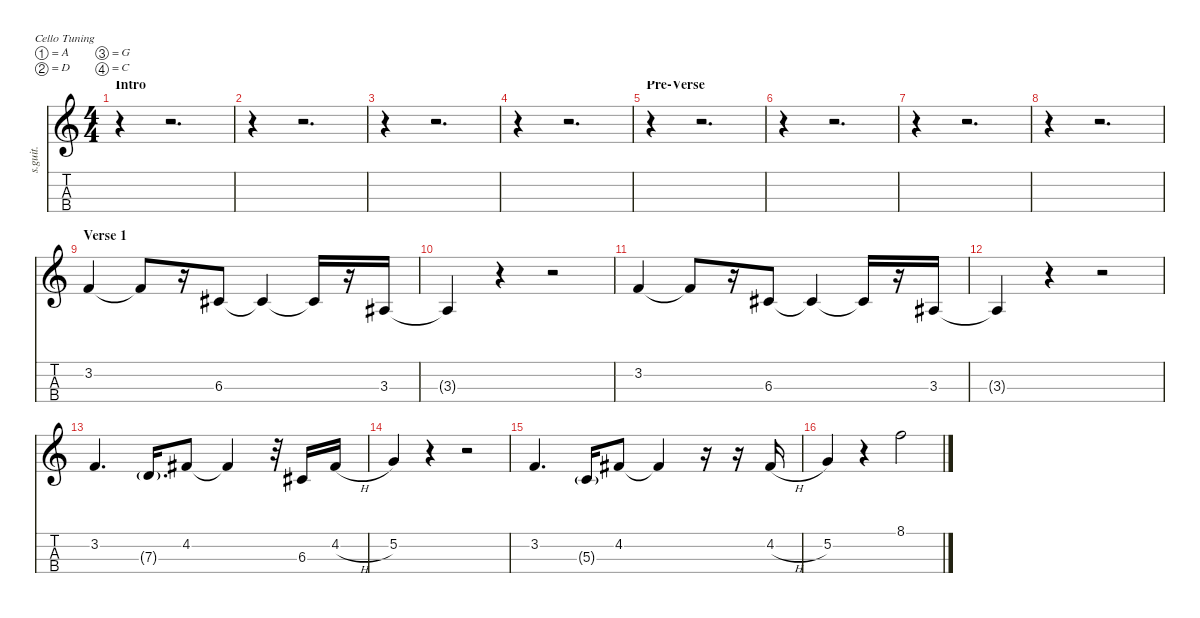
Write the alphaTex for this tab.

\defaultSystemsLayout 4
\hideDynamics
\bracketExtendMode nobrackets
\track ("Kurt Cobain | Vocals" "s.guit.") {instrument cello}
\staff {score tabs}
\tuning (A3 D3 G2 C2)
\displaytranspose 12
\ts (4 4)
\beaming (8 2 2 2 2)
\section ("" "Intro")
\tempo (79 hide)
\clef g2
\ks c
r.4{dy f instrument cello} r.2{d} |
r.4 r.2{d} |
r.4 r.2{d} |
r.4 r.2{d} |
\section ("" "Pre-Verse")
r.4 r.2{d} |
r.4 r.2{d} |
r.4 r.2{d} |
r.4 r.2{d} |
\section ("" "Verse 1")
3.2.4{lyrics (0 "") lyrics (1 "") lyrics (2 "") lyrics (3 "") lyrics (4 "")} 3.2{t}.8{lyrics (0 "") lyrics (1 "") lyrics (2 "") lyrics (3 "") lyrics (4 "")} r.16 6.3{acc #}.8{lyrics (0 "") lyrics (1 "") lyrics (2 "") lyrics (3 "") lyrics (4 "")} 6.3{t acc #}.4{lyrics (0 "") lyrics (1 "") lyrics (2 "") lyrics (3 "") lyrics (4 "")} 6.3{t acc #}.16{lyrics (0 "") lyrics (1 "") lyrics (2 "") lyrics (3 "") lyrics (4 "")} r.16 3.3{acc #}.16{lyrics (0 "") lyrics (1 "") lyrics (2 "") lyrics (3 "") lyrics (4 "")} |
3.3{t acc #}.4{lyrics (0 "") lyrics (1 "") lyrics (2 "") lyrics (3 "") lyrics (4 "")} r.4 r.2 |
3.2.4{lyrics (0 "") lyrics (1 "") lyrics (2 "") lyrics (3 "") lyrics (4 "")} 3.2{t}.8{lyrics (0 "") lyrics (1 "") lyrics (2 "") lyrics (3 "") lyrics (4 "")} r.16 6.3{acc #}.8{lyrics (0 "") lyrics (1 "") lyrics (2 "") lyrics (3 "") lyrics (4 "")} 6.3{t acc #}.4{lyrics (0 "") lyrics (1 "") lyrics (2 "") lyrics (3 "") lyrics (4 "")} 6.3{t acc #}.16{lyrics (0 "") lyrics (1 "") lyrics (2 "") lyrics (3 "") lyrics (4 "")} r.16 3.3{acc #}.16{lyrics (0 "") lyrics (1 "") lyrics (2 "") lyrics (3 "") lyrics (4 "")} |
3.3{t acc #}.4{lyrics (0 "") lyrics (1 "") lyrics (2 "") lyrics (3 "") lyrics (4 "")} r.4 r.2 |
3.2.4{d lyrics (0 "") lyrics (1 "") lyrics (2 "") lyrics (3 "") lyrics (4 "")} 7.3{g}.16{d lyrics (0 "") lyrics (1 "") lyrics (2 "") lyrics (3 "") lyrics (4 "") dy ff} 4.2{acc #}.8{lyrics (0 "") lyrics (1 "") lyrics (2 "") lyrics (3 "") lyrics (4 "") dy f} 4.2{t acc #}.4{lyrics (0 "") lyrics (1 "") lyrics (2 "") lyrics (3 "") lyrics (4 "")} r.32 6.3{acc #}.16{lyrics (0 "") lyrics (1 "") lyrics (2 "") lyrics (3 "") lyrics (4 "")} 4.2{h acc #}.16{lyrics (0 "") lyrics (1 "") lyrics (2 "") lyrics (3 "") lyrics (4 "")} |
5.2.4{lyrics (0 "") lyrics (1 "") lyrics (2 "") lyrics (3 "") lyrics (4 "")} r.4 r.2 |
3.2.4{d lyrics (0 "") lyrics (1 "") lyrics (2 "") lyrics (3 "") lyrics (4 "")} 5.3{g}.16{lyrics (0 "") lyrics (1 "") lyrics (2 "") lyrics (3 "") lyrics (4 "") dy ff} 4.2{acc #}.8{lyrics (0 "") lyrics (1 "") lyrics (2 "") lyrics (3 "") lyrics (4 "") dy f} 4.2{t acc #}.4{lyrics (0 "") lyrics (1 "") lyrics (2 "") lyrics (3 "") lyrics (4 "")} r.16 r.16 4.2{h acc #}.16{lyrics (0 "") lyrics (1 "") lyrics (2 "") lyrics (3 "") lyrics (4 "")} |
5.2.4{lyrics (0 "") lyrics (1 "") lyrics (2 "") lyrics (3 "") lyrics (4 "")} r.4 8.1.2{lyrics (0 "") lyrics (1 "") lyrics (2 "") lyrics (3 "") lyrics (4 "")}
